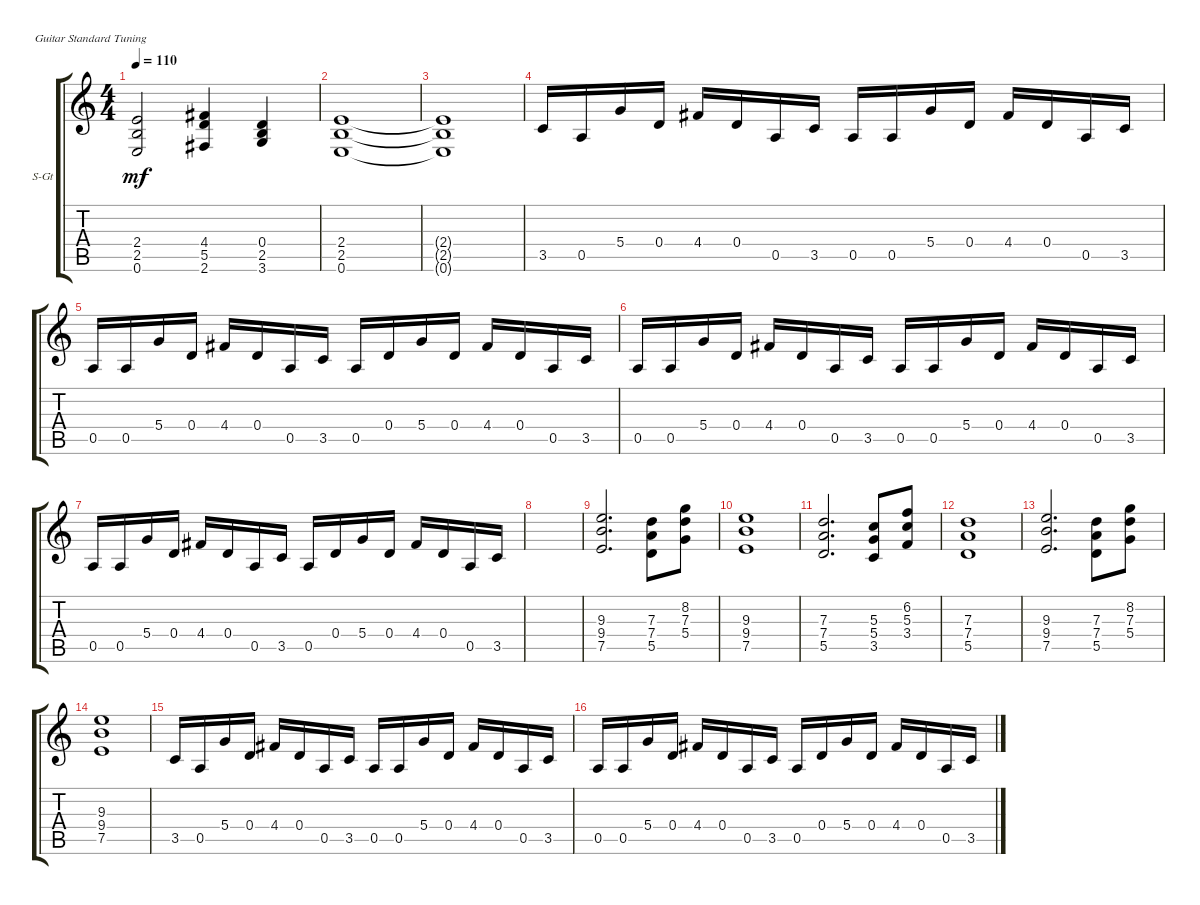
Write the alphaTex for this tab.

\defaultSystemsLayout 4
\bracketExtendMode groupsimilarinstruments
\firstSystemTrackNameOrientation horizontal
\otherSystemsTrackNameOrientation horizontal
\track ("Steel Guitar" "S-Gt") {instrument acousticguitarsteel}
\staff {score tabs}
\tuning (E4 B3 G3 D3 A2 E2)
\ts (4 4)
\tempo 110
\clef g2
\ks c
(0.6 2.5 2.4).2{dy mf instrument acousticguitarsteel} (2.6 5.5 4.4).4 (3.6 2.5 0.4).4 |
(0.6 2.5 2.4).1 |
(2.4{t} 2.5{t} 0.6{t}).1 |
3.5.16 0.5.16 5.4.16 0.4.16 4.4.16 0.4.16 0.5.16 3.5.16 0.5.16 0.5.16 5.4.16 0.4.16 4.4.16 0.4.16 0.5.16 3.5.16 |
0.5.16 0.5.16 5.4.16 0.4.16 4.4.16 0.4.16 0.5.16 3.5.16 0.5.16 0.4.16 5.4.16 0.4.16 4.4.16 0.4.16 0.5.16 3.5.16 |
0.5.16 0.5.16 5.4.16 0.4.16 4.4.16 0.4.16 0.5.16 3.5.16 0.5.16 0.5.16 5.4.16 0.4.16 4.4.16 0.4.16 0.5.16 3.5.16 |
0.5.16 0.5.16 5.4.16 0.4.16 4.4.16 0.4.16 0.5.16 3.5.16 0.5.16 0.4.16 5.4.16 0.4.16 4.4.16 0.4.16 0.5.16 3.5.16 |
|
(7.5 9.4 9.3).2{d} (5.5 7.4 7.3).8 (5.4 7.3 8.2).8 |
(7.5 9.4 9.3).1 |
(5.5 7.4 7.3).2{d} (3.5 5.4 5.3).8 (3.4 5.3 6.2).8 |
(5.5 7.4 7.3).1 |
(7.5 9.4 9.3).2{d} (5.5 7.4 7.3).8 (5.4 7.3 8.2).8 |
(7.5 9.4 9.3).1 |
3.5.16 0.5.16 5.4.16 0.4.16 4.4.16 0.4.16 0.5.16 3.5.16 0.5.16 0.5.16 5.4.16 0.4.16 4.4.16 0.4.16 0.5.16 3.5.16 |
0.5.16 0.5.16 5.4.16 0.4.16 4.4.16 0.4.16 0.5.16 3.5.16 0.5.16 0.4.16 5.4.16 0.4.16 4.4.16 0.4.16 0.5.16 3.5.16
